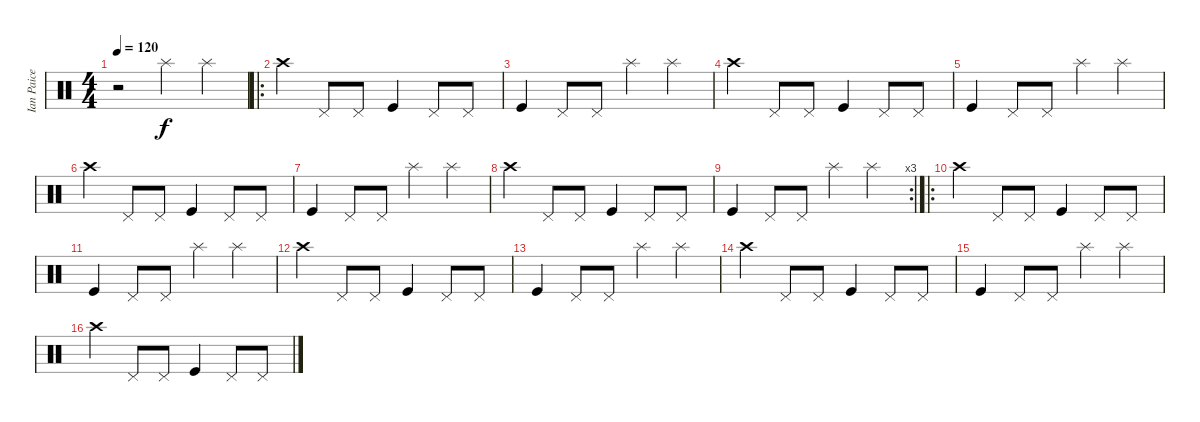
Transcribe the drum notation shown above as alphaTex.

\track ("Ian Paice" "Ian Paice") {instrument percussion}
\staff {score}
\articulation defaults
\ts (4 4)
\tempo 120
\clef neutral
\ks c
r.2{dy f} "Splash (hit)".4 "Splash (hit)".4 |
\ro "Crash high (hit)".4 "Pedal Hi-Hat (hit)".8 "Pedal Hi-Hat (hit)".8 "Kick (hit)".4 "Pedal Hi-Hat (hit)".8 "Pedal Hi-Hat (hit)".8
|
"Kick (hit)".4 "Pedal Hi-Hat (hit)".8 "Pedal Hi-Hat (hit)".8 "Splash (hit)".4 "Splash (hit)".4 |
"Crash high (hit)".4 "Pedal Hi-Hat (hit)".8 "Pedal Hi-Hat (hit)".8 "Kick (hit)".4 "Pedal Hi-Hat (hit)".8 "Pedal Hi-Hat (hit)".8 |
"Kick (hit)".4 "Pedal Hi-Hat (hit)".8 "Pedal Hi-Hat (hit)".8 "Splash (hit)".4 "Splash (hit)".4 |
"Crash high (hit)".4 "Pedal Hi-Hat (hit)".8 "Pedal Hi-Hat (hit)".8 "Kick (hit)".4 "Pedal Hi-Hat (hit)".8 "Pedal Hi-Hat (hit)".8 |
"Kick (hit)".4 "Pedal Hi-Hat (hit)".8 "Pedal Hi-Hat (hit)".8 "Splash (hit)".4 "Splash (hit)".4 |
"Crash high (hit)".4 "Pedal Hi-Hat (hit)".8 "Pedal Hi-Hat (hit)".8 "Kick (hit)".4 "Pedal Hi-Hat (hit)".8 "Pedal Hi-Hat (hit)".8 |
\rc 3 "Kick (hit)".4 "Pedal Hi-Hat (hit)".8 "Pedal Hi-Hat (hit)".8 "Splash (hit)".4 "Splash (hit)".4
|
\ro "Crash high (hit)".4 "Pedal Hi-Hat (hit)".8 "Pedal Hi-Hat (hit)".8 "Kick (hit)".4 "Pedal Hi-Hat (hit)".8 "Pedal Hi-Hat (hit)".8
|
"Kick (hit)".4 "Pedal Hi-Hat (hit)".8 "Pedal Hi-Hat (hit)".8 "Splash (hit)".4 "Splash (hit)".4 |
"Crash high (hit)".4 "Pedal Hi-Hat (hit)".8 "Pedal Hi-Hat (hit)".8 "Kick (hit)".4 "Pedal Hi-Hat (hit)".8 "Pedal Hi-Hat (hit)".8 |
"Kick (hit)".4 "Pedal Hi-Hat (hit)".8 "Pedal Hi-Hat (hit)".8 "Splash (hit)".4 "Splash (hit)".4 |
"Crash high (hit)".4 "Pedal Hi-Hat (hit)".8 "Pedal Hi-Hat (hit)".8 "Kick (hit)".4 "Pedal Hi-Hat (hit)".8 "Pedal Hi-Hat (hit)".8 |
"Kick (hit)".4 "Pedal Hi-Hat (hit)".8 "Pedal Hi-Hat (hit)".8 "Splash (hit)".4 "Splash (hit)".4 |
"Crash high (hit)".4 "Pedal Hi-Hat (hit)".8 "Pedal Hi-Hat (hit)".8 "Kick (hit)".4 "Pedal Hi-Hat (hit)".8 "Pedal Hi-Hat (hit)".8
